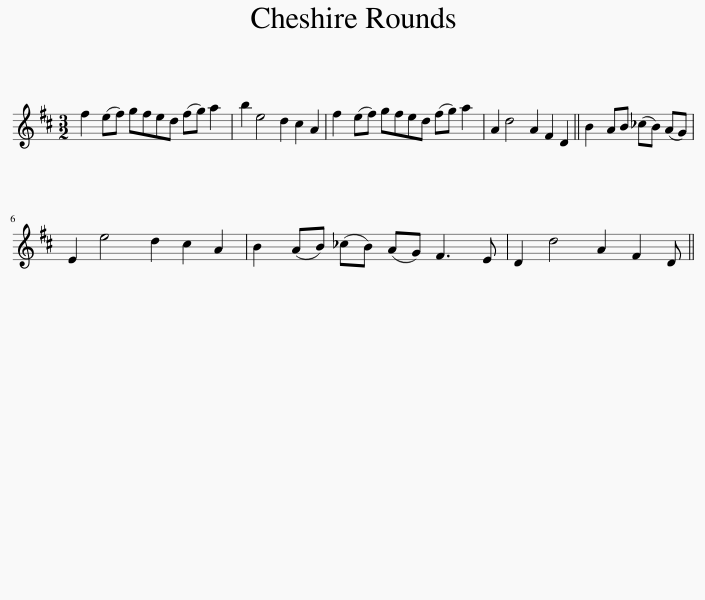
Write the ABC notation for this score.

X:1
L:1/8
M:3/2
I:linebreak $
K:D
V:1 treble
V:1
 f2 (ef) gfed (fg) a2 | b2 e4 d2 c2 A2 | f2 (ef) gfed (fg) a2 | A2 d4 A2 F2 D2 || B2 AB (_cB) (AG) |$ %5
 E2 e4 d2 c2 A2 | B2 (AB) (_cB) (AG) F3 E | D2 d4 A2 F2 D || %8
